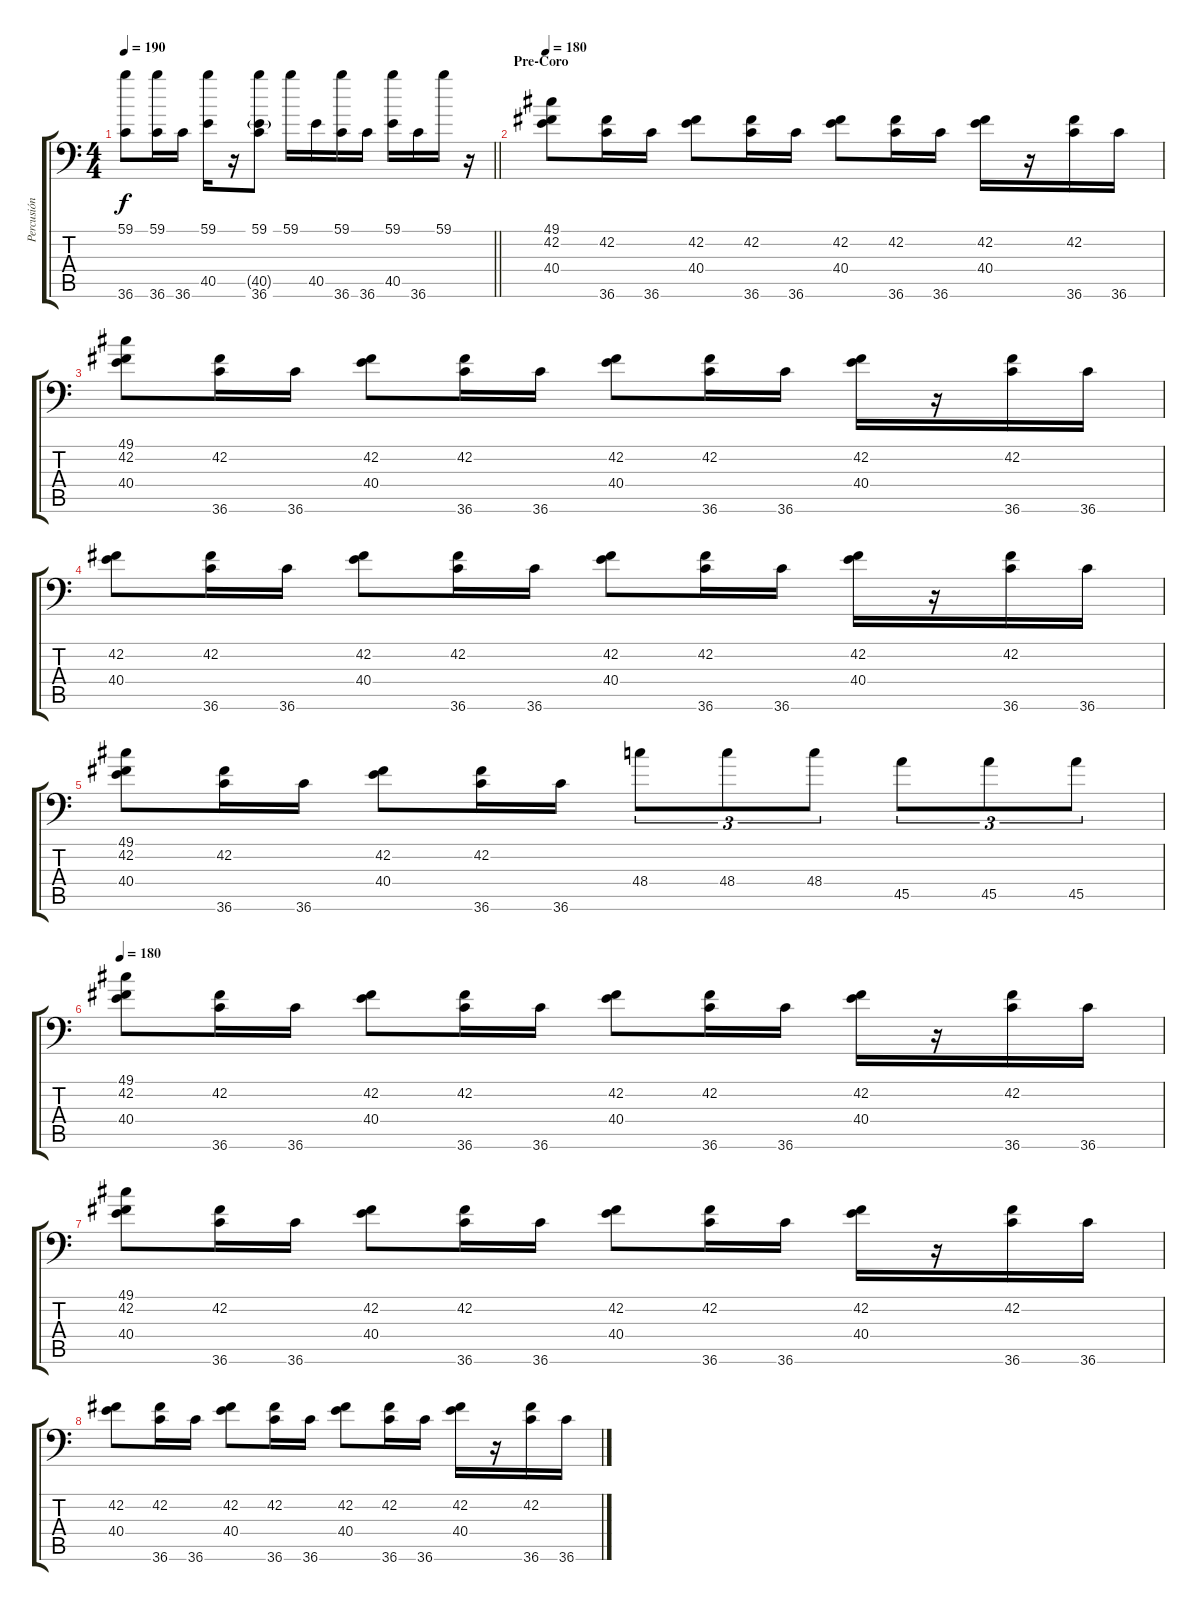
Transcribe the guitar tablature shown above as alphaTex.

\track ("Percusión" "Percusión") {instrument tinklebell}
\staff {score tabs}
\tuning (C-1 C-1 C-1 C-1 C-1 C-1) {hide}
\ts (4 4)
\tempo 190
\clef f4
\barLineRight lightlight
\ks c
(59.1 36.6).8{dy f} (59.1 36.6).16 36.6.16 (59.1 40.5).16 r.16 (59.1 40.5{g} 36.6).8 59.1.16 40.5.16 (59.1 36.6).16 36.6.16 (59.1 40.5).16 36.6.16 59.1.16 r.16 |
\section ("" "Pre-Coro")
\tempo 180
(49.1 42.2 40.4).8 (42.2 36.6).16 36.6.16 (42.2 40.4).8 (42.2 36.6).16 36.6.16 (42.2 40.4).8 (42.2 36.6).16 36.6.16 (42.2 40.4).16 r.16 (42.2 36.6).16 36.6.16 |
(49.1 42.2 40.4).8 (42.2 36.6).16 36.6.16 (42.2 40.4).8 (42.2 36.6).16 36.6.16 (42.2 40.4).8 (42.2 36.6).16 36.6.16 (42.2 40.4).16 r.16 (42.2 36.6).16 36.6.16 |
(42.2 40.4).8 (42.2 36.6).16 36.6.16 (42.2 40.4).8 (42.2 36.6).16 36.6.16 (42.2 40.4).8 (42.2 36.6).16 36.6.16 (42.2 40.4).16 r.16 (42.2 36.6).16 36.6.16 |
(49.1 42.2 40.4).8 (42.2 36.6).16 36.6.16 (42.2 40.4).8 (42.2 36.6).16 36.6.16 48.4.8{tu (3 2)} 48.4.8{tu (3 2)} 48.4.8{tu (3 2)} 45.5.8{tu (3 2)} 45.5.8{tu (3 2)} 45.5.8{tu (3 2)} |
\tempo 180
(49.1 42.2 40.4).8 (42.2 36.6).16 36.6.16 (42.2 40.4).8 (42.2 36.6).16 36.6.16 (42.2 40.4).8 (42.2 36.6).16 36.6.16 (42.2 40.4).16 r.16 (42.2 36.6).16 36.6.16 |
(49.1 42.2 40.4).8 (42.2 36.6).16 36.6.16 (42.2 40.4).8 (42.2 36.6).16 36.6.16 (42.2 40.4).8 (42.2 36.6).16 36.6.16 (42.2 40.4).16 r.16 (42.2 36.6).16 36.6.16 |
(42.2 40.4).8 (42.2 36.6).16 36.6.16 (42.2 40.4).8 (42.2 36.6).16 36.6.16 (42.2 40.4).8 (42.2 36.6).16 36.6.16 (42.2 40.4).16 r.16 (42.2 36.6).16 36.6.16
